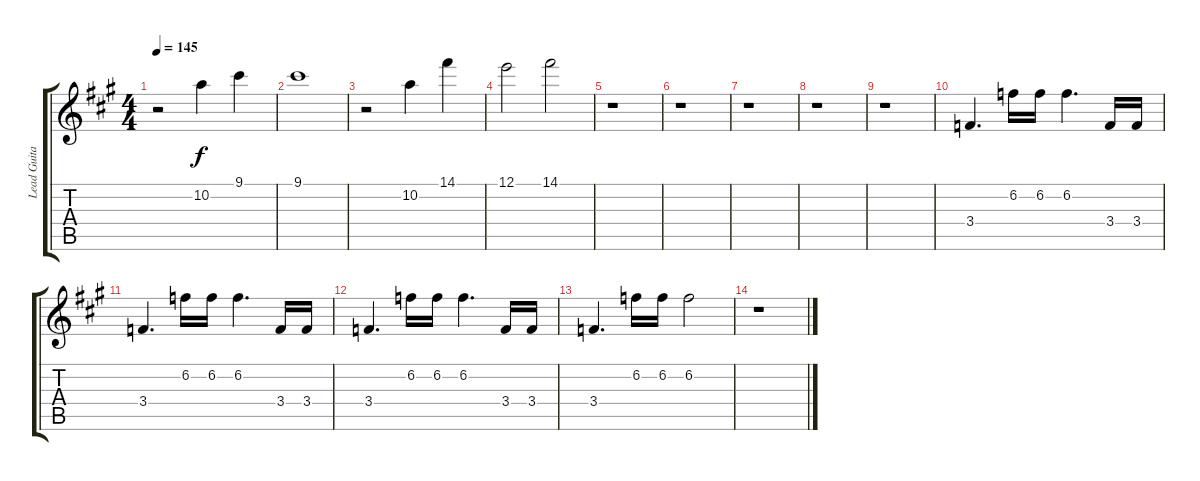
\track ("Lead Guitar 1" "Lead Guita") {instrument overdrivenguitar}
\staff {score tabs}
\tuning (E4 B3 G3 D3 A2 E2) {hide}
\ts (4 4)
\tempo 145
\clef g2
\ks f#minor
r.2{dy f} 10.2.4 9.1.4 |
9.1.1 |
r.2 10.2.4 14.1.4 |
12.1.2 14.1.2 |
r.1 |
r.1 |
r.1 |
r.1 |
r.1 |
3.4.4{d} 6.2.16 6.2.16 6.2.4{d} 3.4.16 3.4.16 |
3.4.4{d} 6.2.16 6.2.16 6.2.4{d} 3.4.16 3.4.16 |
3.4.4{d} 6.2.16 6.2.16 6.2.4{d} 3.4.16 3.4.16 |
3.4.4{d} 6.2.16 6.2.16 6.2.2 |
r.1
